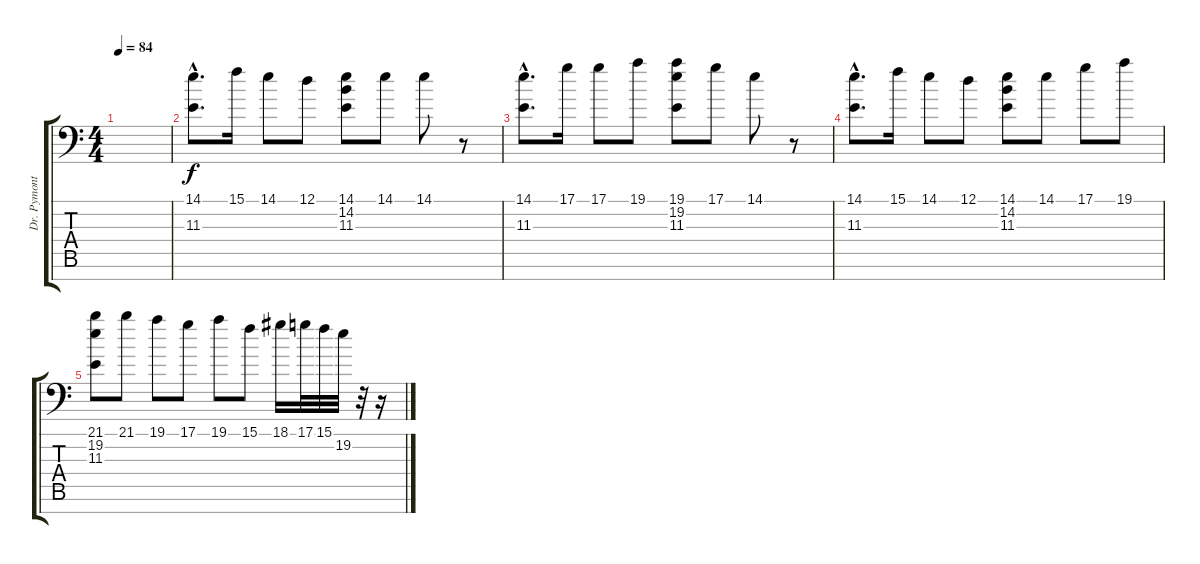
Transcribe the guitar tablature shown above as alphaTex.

\track ("Dr. Pymonte (Harpa)" "Dr. Pymont") {instrument orchestralharp}
\staff {score tabs}
\tuning (D4 A3 F3 C3 G2 D2 A1) {hide}
\ts (4 4)
\tempo 84
\clef f4
\ks c
|
(14.1{hac} 11.3{hac}).8{d} 15.1.16 14.1.8 12.1.8 (14.1 14.2 11.3).8 14.1.8 14.1.8 r.8 |
(14.1{hac} 11.3{hac}).8{d} 17.1.16 17.1.8 19.1.8 (19.1 19.2 11.3).8 17.1.8 14.1.8 r.8 |
(14.1{hac} 11.3{hac}).8{d} 15.1.16 14.1.8 12.1.8 (14.1 14.2 11.3).8 14.1.8 17.1.8 19.1.8 |
(21.1 19.2 11.3).8 21.1.8 19.1.8 17.1.8 19.1.8 15.1.8 18.1.16 17.1.32 15.1.32 19.2.32 r.32 r.16
